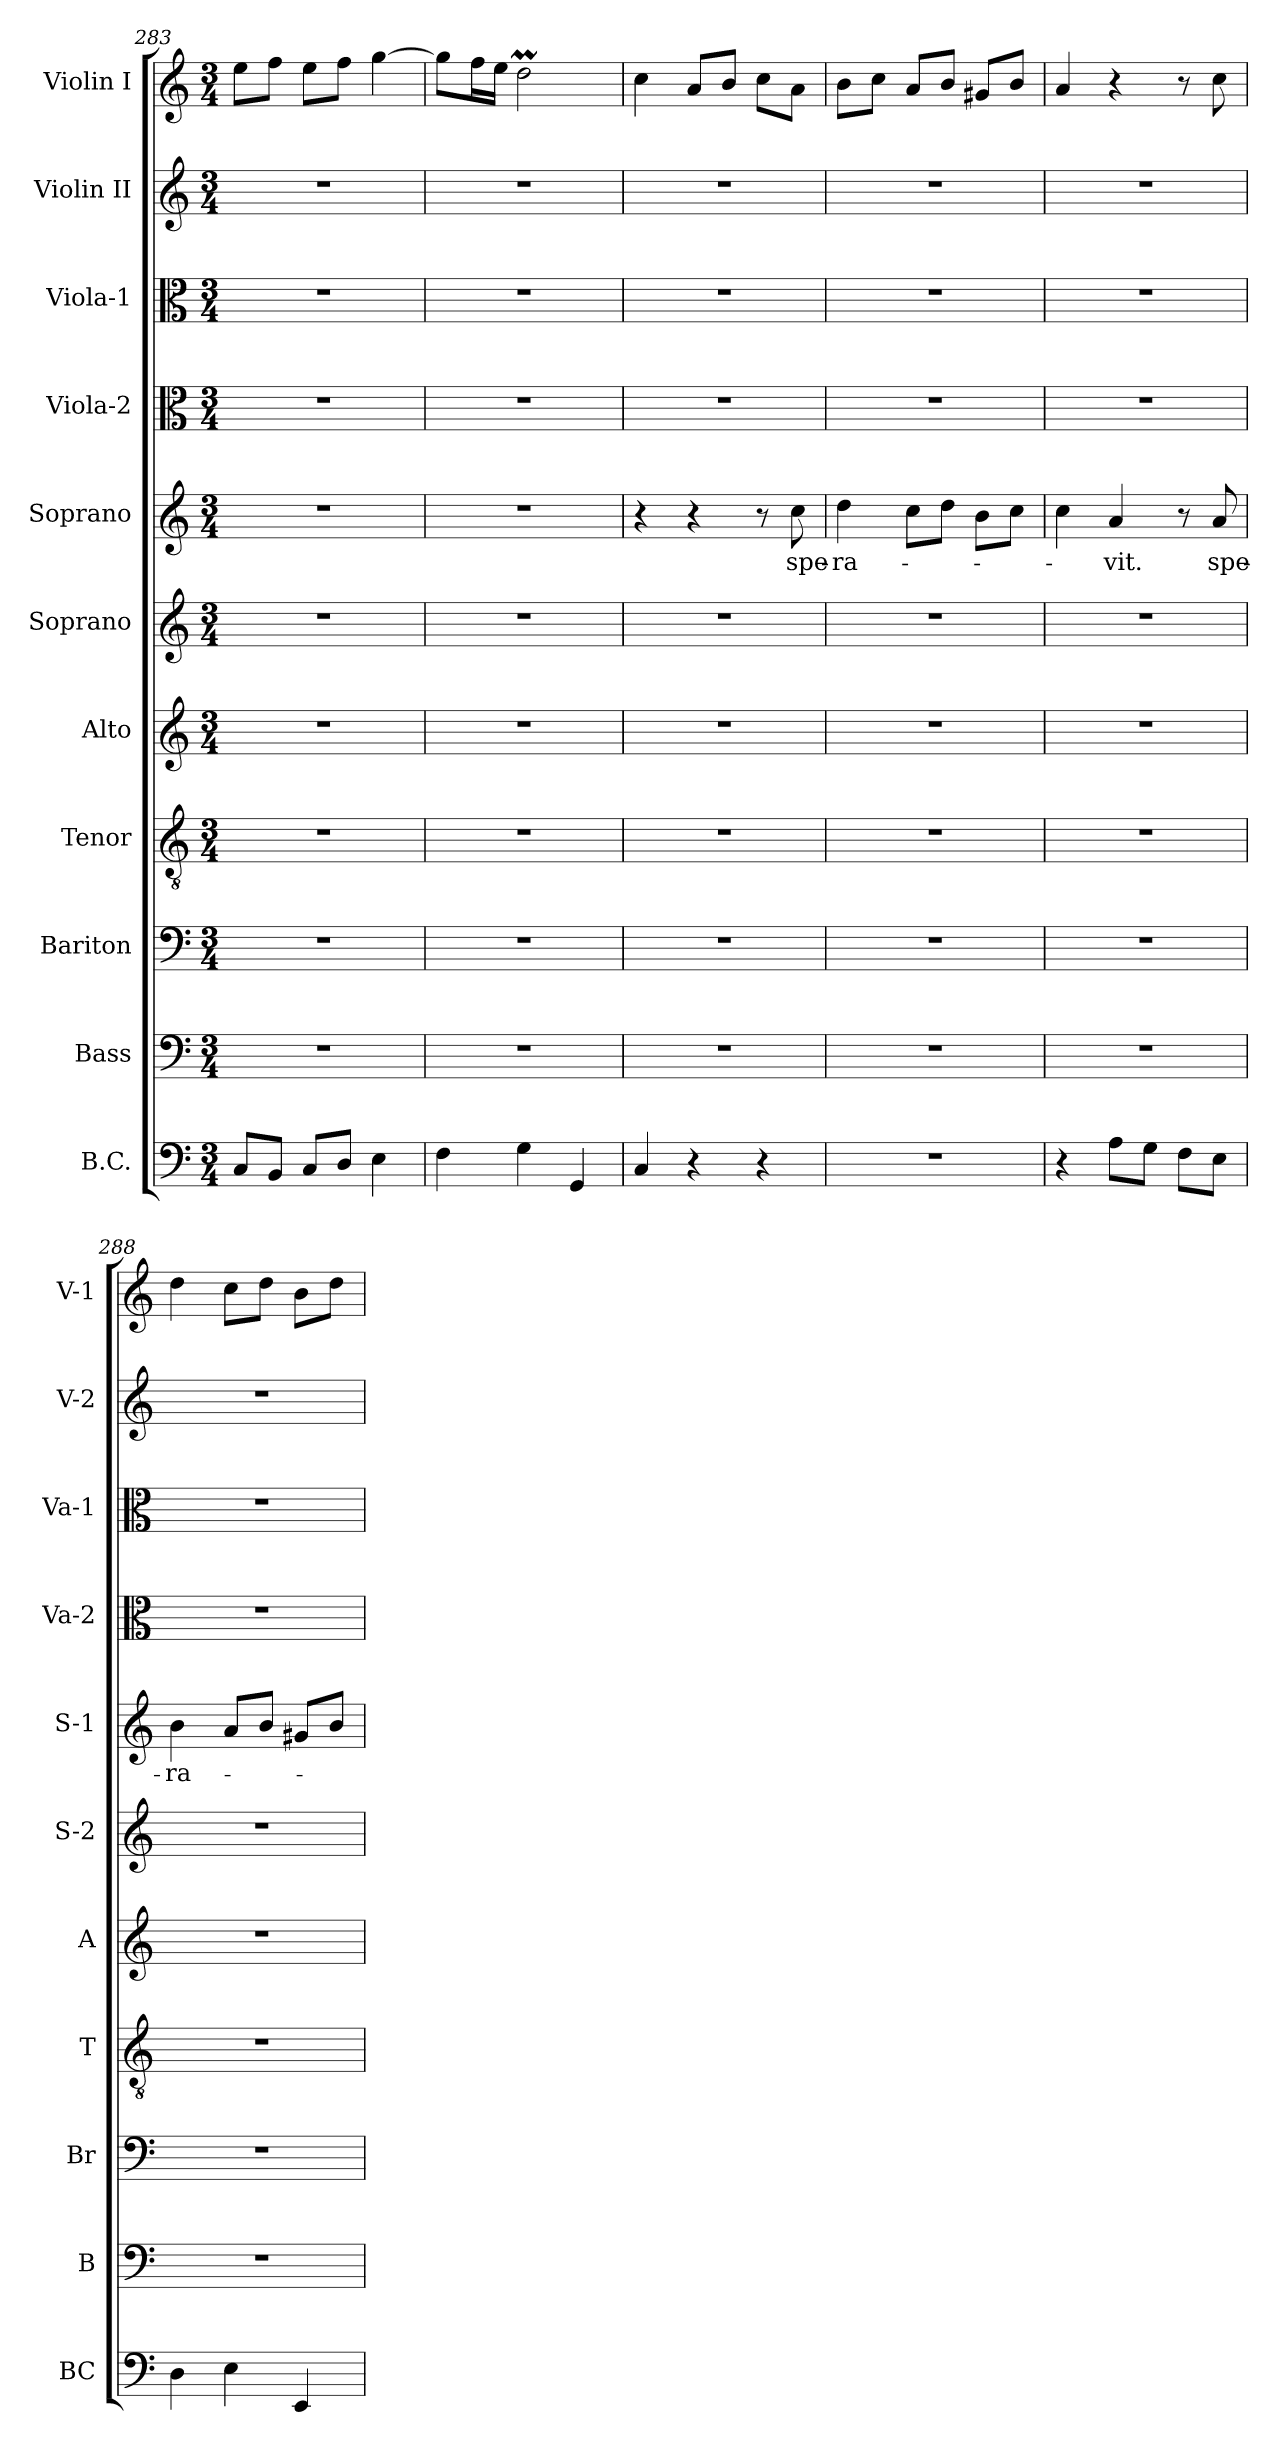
**kern	**kern	**kern	**kern	**kern	**kern	**kern	**text	**kern	**kern	**kern	**kern
*part11	*part10	*part9	*part8	*part7	*part6	*part5	*part5	*part4	*part3	*part2	*part1
*staff11	*staff10	*staff9	*staff8	*staff7	*staff6	*staff5	*staff5	*staff4	*staff3	*staff2	*staff1
*I"B.C.	*I"Bass	*I"Bariton	*I"Tenor	*I"Alto	*I"Soprano	*I"Soprano	*	*I"Viola-2	*I"Viola-1	*I"Violin II	*I"Violin I
*I'BC	*I'B	*I'Br	*I'T	*I'A	*I'S-2	*I'S-1	*	*I'Va-2	*I'Va-1	*I'V-2	*I'V-1
*clefF4	*clefF4	*clefF4	*clefGv2	*clefG2	*clefG2	*clefG2	*	*clefC3	*clefC3	*clefG2	*clefG2
*k[]	*k[]	*k[]	*k[]	*k[]	*k[]	*k[]	*	*k[]	*k[]	*k[]	*k[]
*C:	*C:	*C:	*C:	*C:	*C:	*C:	*	*C:	*C:	*C:	*C:
*M3/4	*M3/4	*M3/4	*M3/4	*M3/4	*M3/4	*M3/4	*	*M3/4	*M3/4	*M3/4	*M3/4
=283	=283	=283	=283	=283	=283	=283	=283	=283	=283	=283	=283
8C/L	2.r	2.r	2.r	2.r	2.r	2.r	.	2.r	2.r	2.r	8ee\L
8BB/J	.	.	.	.	.	.	.	.	.	.	8ff\J
8C/L	.	.	.	.	.	.	.	.	.	.	8ee\L
8D/J	.	.	.	.	.	.	.	.	.	.	8ff\J
4E\	.	.	.	.	.	.	.	.	.	.	[4gg\
=284	=284	=284	=284	=284	=284	=284	=284	=284	=284	=284	=284
4F\	2.r	2.r	2.r	2.r	2.r	2.r	.	2.r	2.r	2.r	8gg\L]
.	.	.	.	.	.	.	.	.	.	.	16ff\L
.	.	.	.	.	.	.	.	.	.	.	16ee\JJ
4G\	.	.	.	.	.	.	.	.	.	.	2ddM\
4GG/	.	.	.	.	.	.	.	.	.	.	.
=285	=285	=285	=285	=285	=285	=285	=285	=285	=285	=285	=285
4C/	2.r	2.r	2.r	2.r	2.r	4r	.	2.r	2.r	2.r	4cc\
4r	.	.	.	.	.	4r	.	.	.	.	8a/L
.	.	.	.	.	.	.	.	.	.	.	8b/J
4r	.	.	.	.	.	8r	.	.	.	.	8cc\L
!	!	!	!	!	!	!	!LO:LY:b	!	!	!	!
.	.	.	.	.	.	8cc\	spe-	.	.	.	8a\J
=286	=286	=286	=286	=286	=286	=286	=286	=286	=286	=286	=286
!	!	!	!	!	!	!	!LO:LY:b	!	!	!	!
2.r	2.r	2.r	2.r	2.r	2.r	4dd\	-ra-	2.r	2.r	2.r	8b\L
.	.	.	.	.	.	.	.	.	.	.	8cc\J
.	.	.	.	.	.	8cc\L	.	.	.	.	8a/L
.	.	.	.	.	.	8dd\J	.	.	.	.	8b/J
.	.	.	.	.	.	8b\L	.	.	.	.	8g#X/L
.	.	.	.	.	.	8cc\J	.	.	.	.	8b/J
=287	=287	=287	=287	=287	=287	=287	=287	=287	=287	=287	=287
4r	2.r	2.r	2.r	2.r	2.r	4cc\	.	2.r	2.r	2.r	4a/
!	!	!	!	!	!	!	!LO:LY:b	!	!	!	!
8A\L	.	.	.	.	.	4a/	-vit.	.	.	.	4r
8G\J	.	.	.	.	.	.	.	.	.	.	.
8F\L	.	.	.	.	.	8r	.	.	.	.	8r
!	!	!	!	!	!	!	!LO:LY:b	!	!	!	!
8E\J	.	.	.	.	.	8a/	spe-	.	.	.	8cc\
!!LO:LB:g=z
=288	=288	=288	=288	=288	=288	=288	=288	=288	=288	=288	=288
!	!	!	!	!	!	!	!LO:LY:b	!	!	!	!
4D\	2.r	2.r	2.r	2.r	2.r	4b\	-ra-	2.r	2.r	2.r	4dd\
4E\	.	.	.	.	.	8a/L	.	.	.	.	8cc\L
.	.	.	.	.	.	8b/J	.	.	.	.	8dd\J
4EE/	.	.	.	.	.	8g#X/L	.	.	.	.	8b\L
.	.	.	.	.	.	8b/J	.	.	.	.	8dd\J
=	=	=	=	=	=	=	=	=	=	=	=
*-	*-	*-	*-	*-	*-	*-	*-	*-	*-	*-	*-
